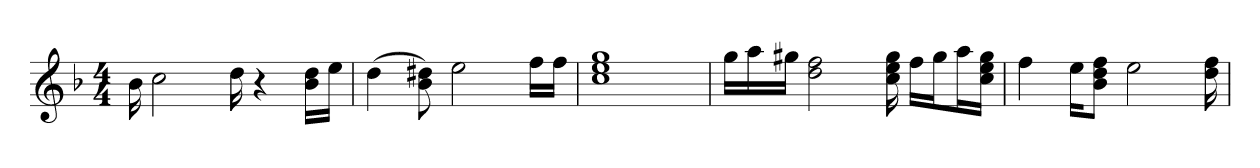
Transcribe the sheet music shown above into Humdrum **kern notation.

**kern
*part1
*staff1
*clefG2
*k[b-]
*M4/4
=1
16b-
2cc
16dd
4r
16b-\ 16dd\LL
16ee\JJ
=2
(4dd
8b- 8dd#X)
2ee
16ff\LL
16ff\JJ
=3
1cc 1ee 1gg
=4
16gg\LL
16aa\
16gg#X\JJ
2dd 2ff
16cc 16ee 16gg#
16ff\LL
16gg#\J
16aa\L
16cc\ 16ee\ 16gg#\JJ
=5
4ff
16ee\KL
8b-\ 8dd\ 8ff\J
2ee
16dd 16ff
=
*-
